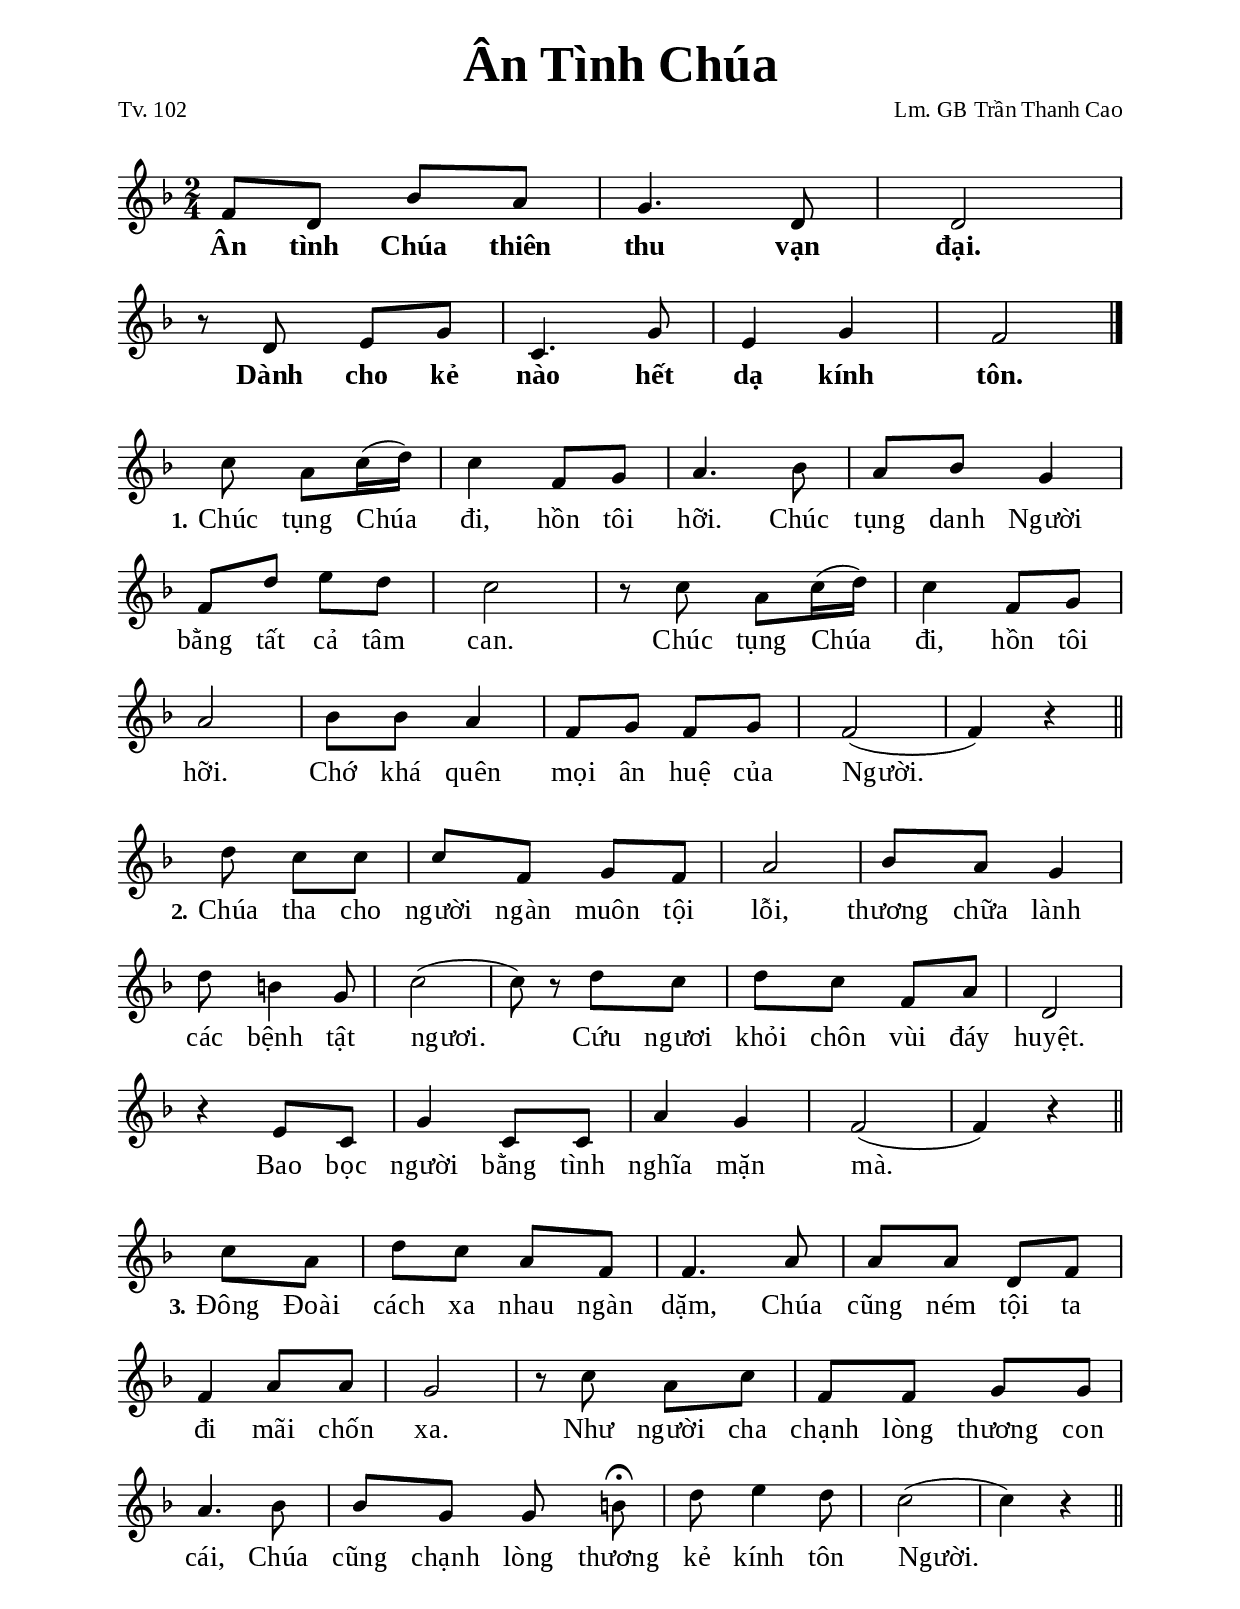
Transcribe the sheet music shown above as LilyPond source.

% Cài đặt chung
\version "2.22.1"
\include "english.ly"

\header {
  title = \markup { \fontsize #3 "Ân Tình Chúa" }
  poet = "Tv. 102"
  composer = "Lm. GB Trần Thanh Cao"
  arranger = " "
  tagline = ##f
}

% Nhạc điệp khúc
nhacDiepKhuc = \relative c' {
  f8 d bf' a |
  g4. d8 |
  d2 |
  r8 d e g |
  c,4. g'8 |
  e4 g |
  f2 \bar "|."
}

% Nhạc phiên khúc
nhacPhienKhucMot = \relative c'' {
  \partial 4. c8 a c16 (d) |
  c4 f,8 g |
  a4. bf8 |
  a bf g4 |
  f8 d' e d |
  c2 |
  r8 c a c16 (d) |
  c4 f,8 g |
  a2 |
  bf8 bf a4 |
  f8 g f g |
  f2 ( |
  f4) r \bar "||"
}

nhacPhienKhucHai = \relative c'' {
  \partial 4. d8 c c |
  c f, g f |
  a2 |
  bf8 a g4 |
  d'8 b!4 g8 |
  c2 ( |
  c8) r d c |
  d c f, a |
  d,2 |
  r4 e8 c |
  g'4 c,8 c |
  a'4 g |
  f2 ( |
  f4) r \bar "||"
}

nhacPhienKhucBa = \relative c'' {
  \partial 4 c8 a |
  d c a f |
  f4. a8 |
  a a d, f |
  f4 a8 a |
  g2 |
  r8 c a c |
  f, f g g |
  a4. bf8 |
  bf g
  \autoBeamOff
  g b \fermata |
  \autoBeamOn
  d e4 d8 |
  c2 ( |
  c4) r \bar "||"
}

% Lời điệp khúc
loiDiepKhuc = \lyricmode {
  Ân tình Chúa thiên thu vạn đại.
  Dành cho kẻ nào hết dạ kính tôn.
}

% Lời phiên khúc
loiPhienKhucMot = \lyricmode {
  \set stanza = #"1."
  Chúc tụng Chúa đi, hồn tôi hỡi.
  Chúc tụng danh Người bằng tất cả tâm can.
  Chúc tụng Chúa đi, hồn tôi hỡi.
  Chớ khá quên mọi ân huệ của Người.
}

loiPhienKhucHai = \lyricmode {
  \set stanza = #"2."
  Chúa tha cho người ngàn muôn tội lỗi,
  thương chữa lành các bệnh tật ngươi.
  Cứu ngươi khỏi chôn vùi đáy huyệt.
  Bao bọc người bằng tình nghĩa mặn mà.
}

loiPhienKhucBa = \lyricmode {
  \set stanza = #"3."
  Đông Đoài cách xa nhau ngàn dặm,
  Chúa cũng ném tội ta đi mãi chốn xa.
  Như người cha chạnh lòng thương con cái,
  Chúa cũng chạnh lòng thương kẻ kính tôn Người.
}


% Dàn trang
\paper {
  #(set-paper-size "a4")
  top-margin = 10\mm
  bottom-margin = 10\mm
  left-margin = 20\mm
  right-margin = 20\mm
  indent = #0
  #(define fonts
    (make-pango-font-tree
      "Liberation Serif"
      "Liberation Serif"
      "Liberation Serif"
      (/ 20 20)))
  page-count = #1
}

% Thiết lập tông và nhịp
TongNhip = { \key f \major \time 2/4 }

\score {
  \new ChoirStaff <<
    \new Staff = diepKhuc \with {
        \consists "Merge_rests_engraver"
        %\magnifyStaff #(magstep +1)
      }
      <<
      \new Voice = beSop {
        \TongNhip \nhacDiepKhuc
      }
    >>
    \new Lyrics \lyricsto beSop \loiDiepKhuc
  >>
  \layout {
    \override Lyrics.LyricText.font-series = #'bold
    \override Lyrics.LyricText.font-size = #+2
    \override Lyrics.LyricSpace.minimum-distance = #4.0
    \override Score.BarNumber.break-visibility = ##(#f #f #f)
    \override Score.SpacingSpanner.uniform-stretching = ##t
  }
}

\score {
  \new ChoirStaff <<
    \new Staff = phienKhuc \with {
        %\magnifyStaff #(magstep +1)
      }
      <<
      \new Voice = beSop {
        \TongNhip \nhacPhienKhucMot
      }
    >>
    \new Lyrics \lyricsto beSop \loiPhienKhucMot
  >>
  \layout {
    \override Staff.TimeSignature.transparent = ##t
    \override Lyrics.LyricText.font-size = #+2
    \override Lyrics.LyricSpace.minimum-distance = #2.2
    \override Score.BarNumber.break-visibility = ##(#f #f #f)
    \override Score.SpacingSpanner.uniform-stretching = ##t
  } 
}

\score {
  \new ChoirStaff <<
    \new Staff = phienKhuc \with {
        %\magnifyStaff #(magstep +1)
      }
      <<
      \new Voice = beSop {
        \TongNhip \nhacPhienKhucHai
      }
    >>
    \new Lyrics \lyricsto beSop \loiPhienKhucHai
  >>
  \layout {
    \override Staff.TimeSignature.transparent = ##t
    \override Lyrics.LyricText.font-size = #+2
    \override Lyrics.LyricSpace.minimum-distance = #2.2
    \override Score.BarNumber.break-visibility = ##(#f #f #f)
    \override Score.SpacingSpanner.uniform-stretching = ##t
  } 
}

\score {
  \new ChoirStaff <<
    \new Staff = phienKhuc \with {
        %\magnifyStaff #(magstep +1)
      }
      <<
      \new Voice = beSop {
        \TongNhip \nhacPhienKhucBa
      }
    >>
    \new Lyrics \lyricsto beSop \loiPhienKhucBa
  >>
  \layout {
    \override Staff.TimeSignature.transparent = ##t
    \override Lyrics.LyricText.font-size = #+2
    \override Lyrics.LyricSpace.minimum-distance = #2.2
    \override Score.BarNumber.break-visibility = ##(#f #f #f)
    \override Score.SpacingSpanner.uniform-stretching = ##t
  } 
}
